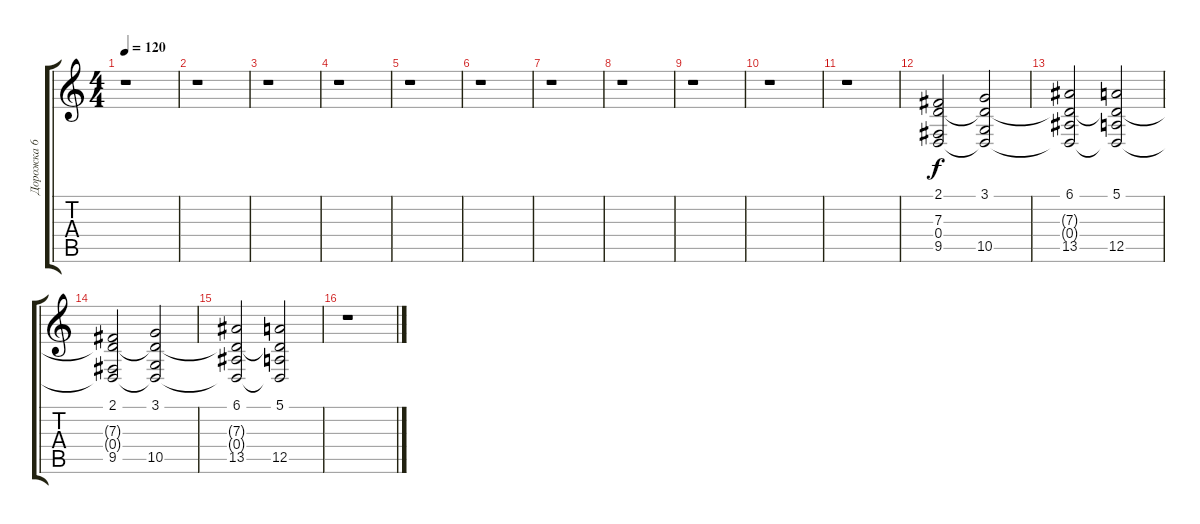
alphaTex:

\track ("Дорожка 6" "Дорожка 6") {instrument pad4choir}
\staff {score tabs}
\tuning (E4 B3 G3 D3 A2 D2) {hide}
\ts (4 4)
\tempo 120
\clef g2
\ks c
r.1{dy f} |
r.1 |
r.1 |
r.1 |
r.1 |
r.1 |
r.1 |
r.1 |
r.1 |
r.1 |
r.1 |
(2.1 7.3 0.4 9.5).2 (3.1 7.3{t} 0.4{t} 10.5).2 |
(6.1 7.3{t} 0.4{t} 13.5).2 (5.1 7.3{t} 0.4{t} 12.5).2 |
(2.1 7.3{t} 0.4{t} 9.5).2 (3.1 7.3{t} 0.4{t} 10.5).2 |
(6.1 7.3{t} 0.4{t} 13.5).2 (5.1 7.3{t} 0.4{t} 12.5).2 |
r.1
